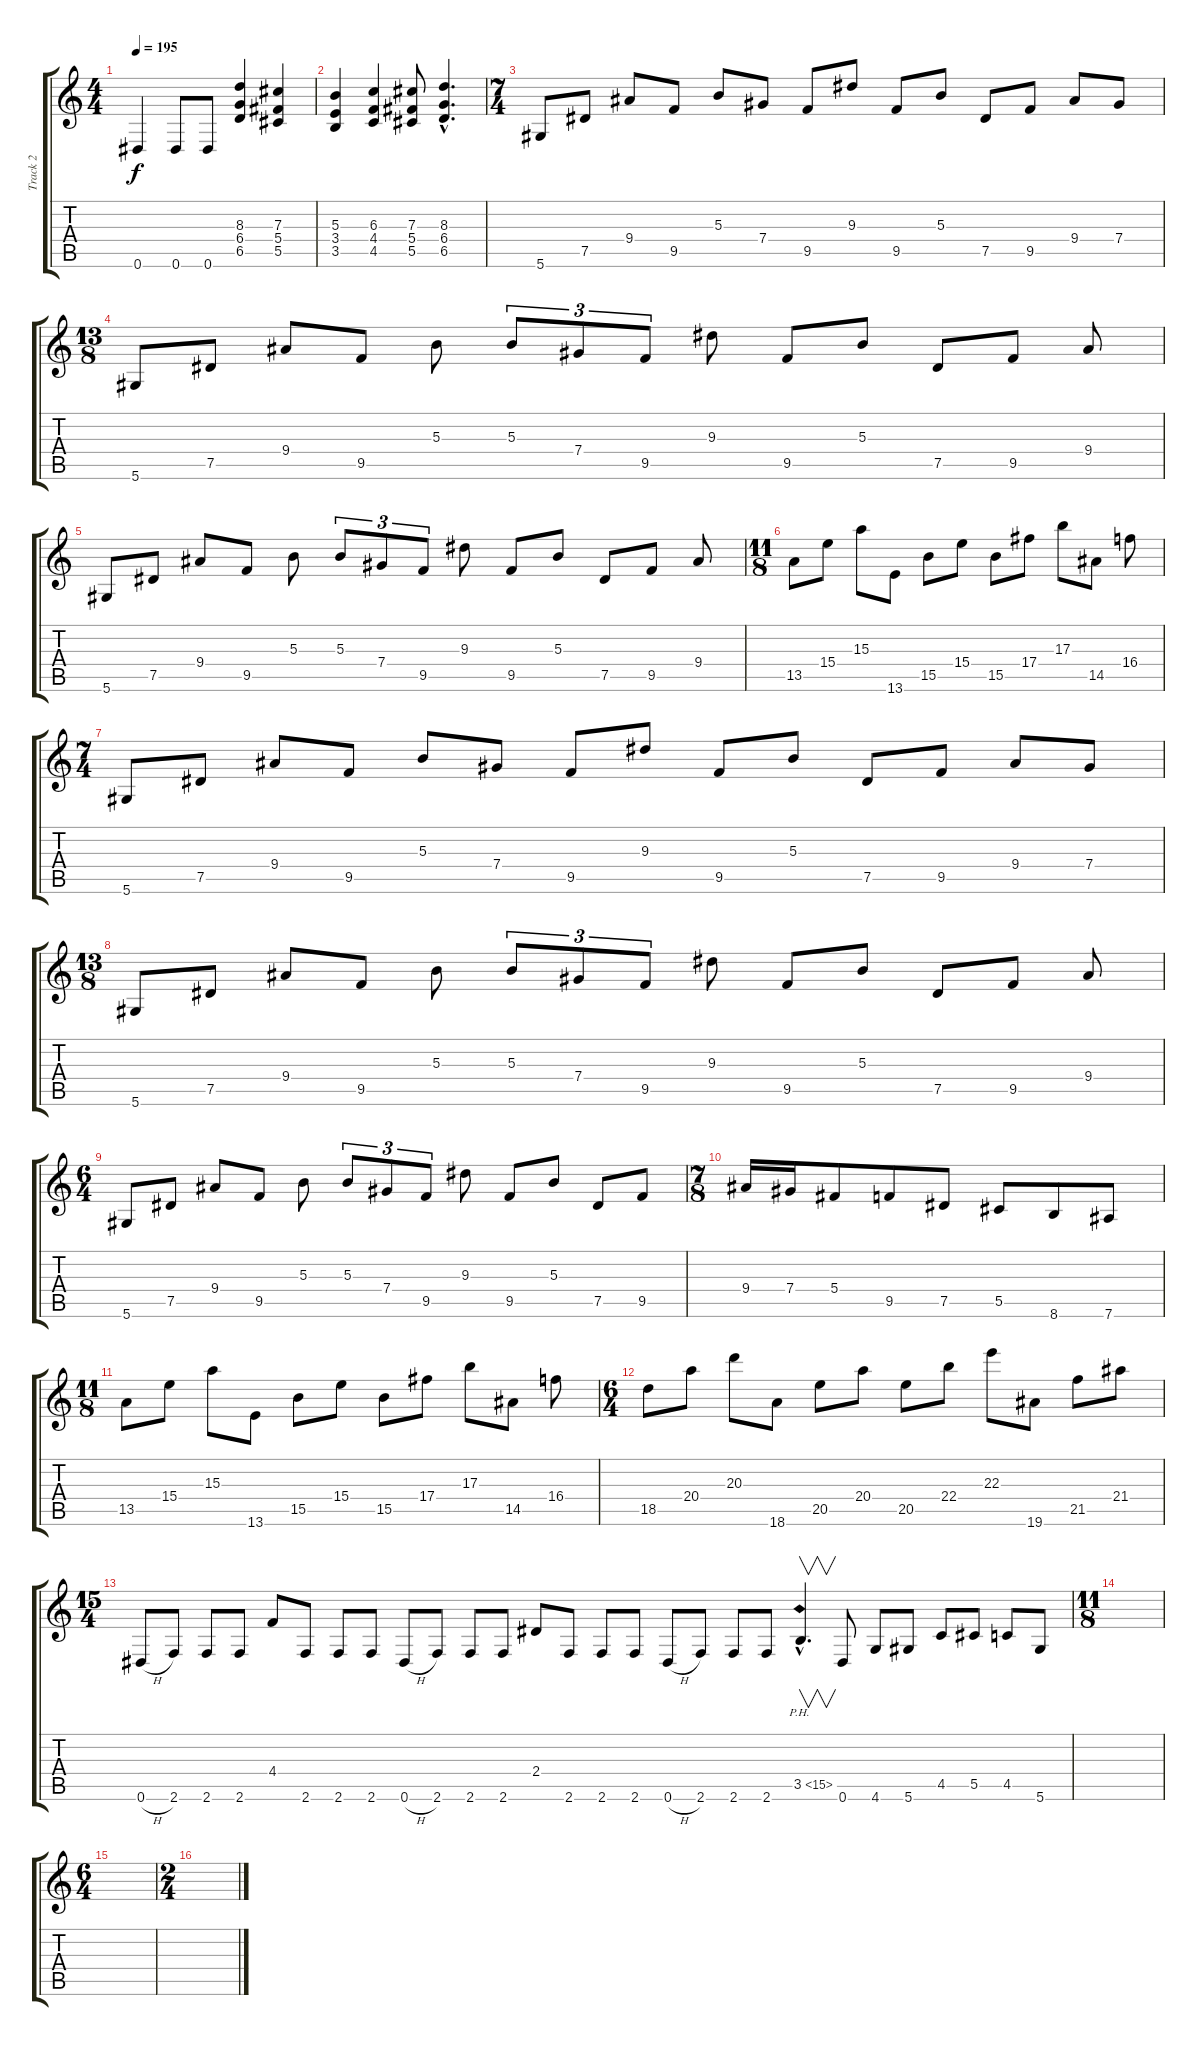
\track ("Track 2" "Track 2") {instrument distortionguitar}
\staff {score tabs}
\tuning (Eb4 Bb3 Gb3 Db3 Ab2 Eb2) {hide}
\ts (4 4)
\tempo 195
\clef g2
\ks c
0.6.4{dy f} 0.6.8 0.6.8 (8.3 6.4 6.5).4 (7.3 5.4 5.5).4 |
(5.3 3.4 3.5).4 (6.3 4.4 4.5).4 (7.3 5.4 5.5).8 (8.3{hac} 6.4{hac} 6.5{hac}).4{d} |
\ts (7 4)
5.6.8 7.5.8 9.4.8 9.5.8 5.3.8 7.4.8 9.5.8 9.3.8 9.5.8 5.3.8 7.5.8 9.5.8 9.4.8 7.4.8 |
\ts (13 8)
5.6.8 7.5.8 9.4.8 9.5.8 5.3.8 5.3.8{tu (3 2)} 7.4.8{tu (3 2)} 9.5.8{tu (3 2)} 9.3.8 9.5.8 5.3.8 7.5.8 9.5.8 9.4.8 |
5.6.8 7.5.8 9.4.8 9.5.8 5.3.8 5.3.8{tu (3 2)} 7.4.8{tu (3 2)} 9.5.8{tu (3 2)} 9.3.8 9.5.8 5.3.8 7.5.8 9.5.8 9.4.8 |
\ts (11 8)
13.5.8 15.4.8 15.3.8 13.6.8 15.5.8 15.4.8 15.5.8 17.4.8 17.3.8 14.5.8 16.4.8 |
\ts (7 4)
5.6.8 7.5.8 9.4.8 9.5.8 5.3.8 7.4.8 9.5.8 9.3.8 9.5.8 5.3.8 7.5.8 9.5.8 9.4.8 7.4.8 |
\ts (13 8)
5.6.8 7.5.8 9.4.8 9.5.8 5.3.8 5.3.8{tu (3 2)} 7.4.8{tu (3 2)} 9.5.8{tu (3 2)} 9.3.8 9.5.8 5.3.8 7.5.8 9.5.8 9.4.8 |
\ts (6 4)
5.6.8 7.5.8 9.4.8 9.5.8 5.3.8 5.3.8{tu (3 2)} 7.4.8{tu (3 2)} 9.5.8{tu (3 2)} 9.3.8 9.5.8 5.3.8 7.5.8 9.5.8 |
\ts (7 8)
9.4.16 7.4.16 5.4.8 9.5.8 7.5.8 5.5.8 8.6.8 7.6.8 |
\ts (11 8)
13.5.8 15.4.8 15.3.8 13.6.8 15.5.8 15.4.8 15.5.8 17.4.8 17.3.8 14.5.8 16.4.8 |
\ts (6 4)
18.5.8 20.4.8 20.3.8 18.6.8 20.5.8 20.4.8 20.5.8 22.4.8 22.3.8 19.6.8 21.5.8 21.4.8 |
\ts (15 4)
0.6{h}.8 2.6.8 2.6.8 2.6.8 4.4.8 2.6.8 2.6.8 2.6.8 0.6{h}.8 2.6.8 2.6.8 2.6.8 2.4.8 2.6.8 2.6.8 2.6.8 0.6{h}.8 2.6.8 2.6.8 2.6.8 3.5{ph 12 hac}.4{v d} 0.6.8 4.6.8 5.6.8 4.5.8 5.5.8 4.5.8 5.6.8 |
\ts (11 8)
|
\ts (6 4)
|
\ts (2 4)
